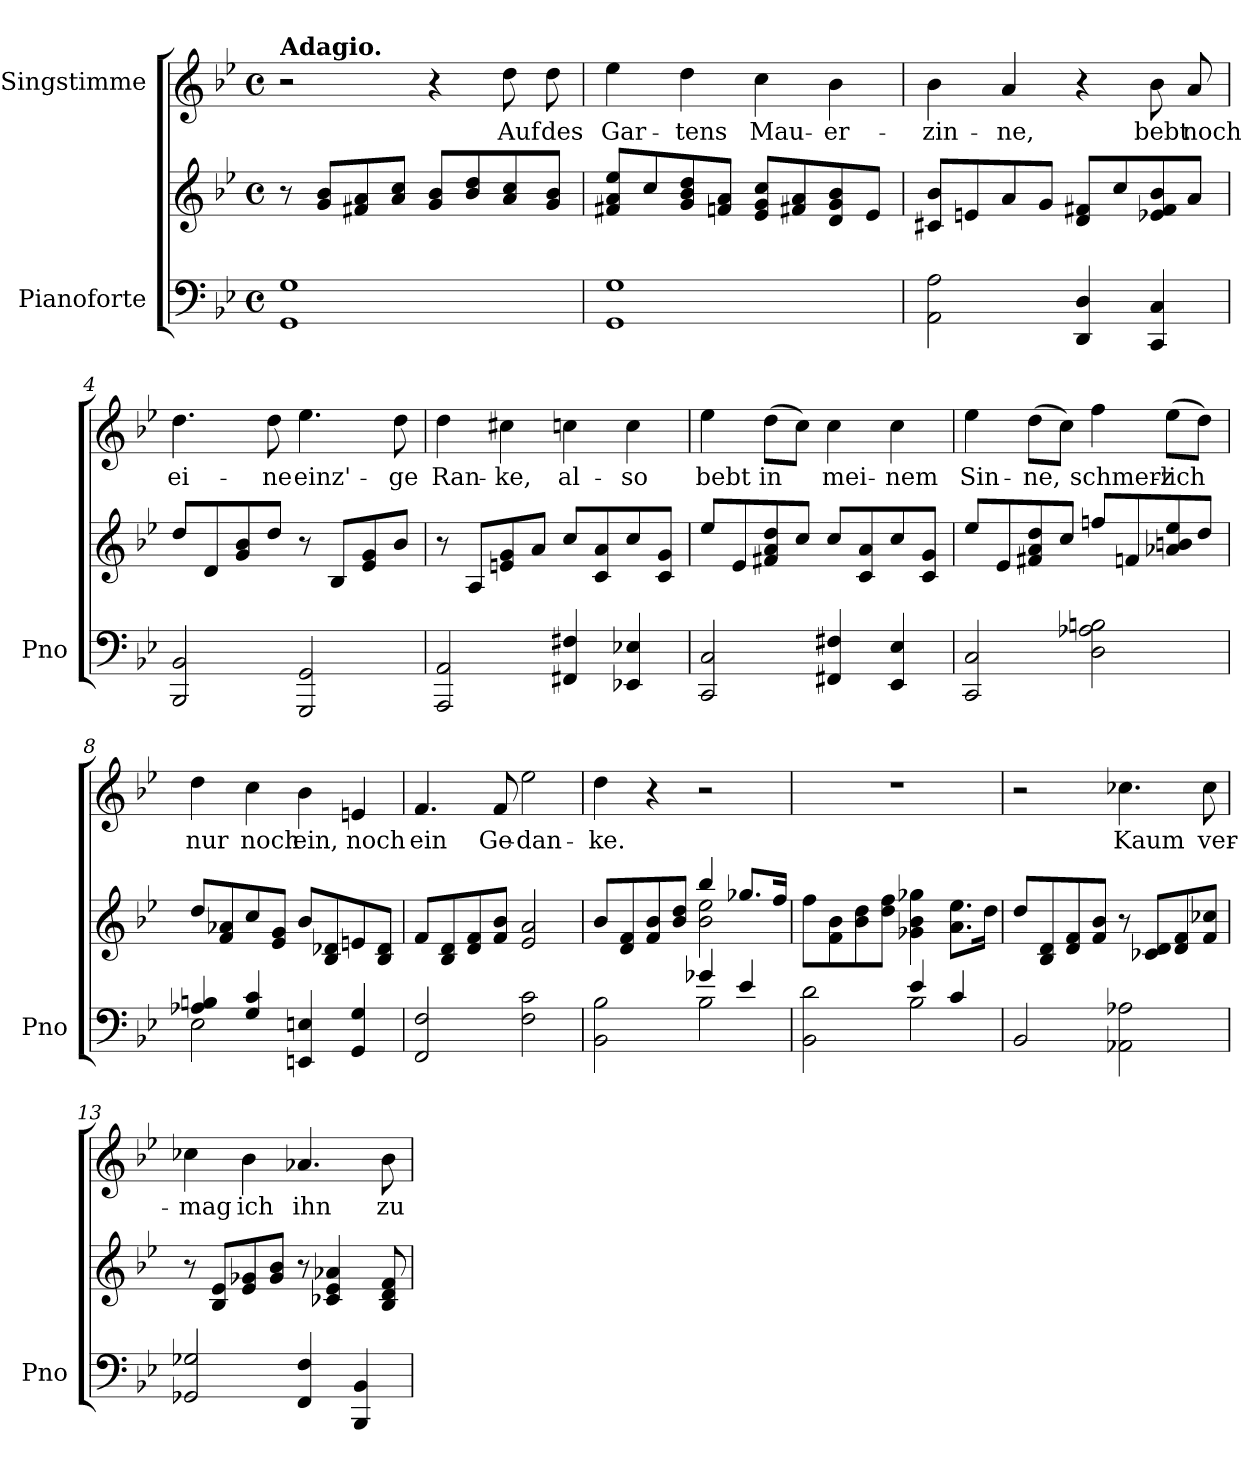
**kern	**kern	**kern	**text
*part2	*part2	*part1	*part1
*staff3	*staff2	*staff1	*staff1
*I"Pianoforte	*	*I"Singstimme	*
*I'Pno	*	*	*
*clefF4	*clefG2	*clefG2	*
*k[b-e-]	*k[b-e-]	*k[b-e-]	*
*M4/4	*M4/4	*M4/4	*
*met(c)	*met(c)	*met(c)	*
=1	=1	=1	=1
!	!	!LO:TX:a:B:t=Adagio.	!
1GG 1G	8r	2r	.
.	8g/ 8b-/L	.	.
.	8f#X/ 8a/	.	.
.	8a/ 8cc/J	.	.
.	8g/ 8b-/L	4r	.
.	8b-/ 8dd/	.	.
!	!	!	!LO:LY:b
.	8a/ 8cc/	8dd\	Auf
!	!	!	!LO:LY:b
.	8g/ 8b-/J	8dd\	des
=2	=2	=2	=2
!	!	!	!LO:LY:b
1GG 1G	8f#X/ 8a/ 8ee-/L	4ee-\	Gar-
.	8cc/	.	.
!	!	!	!LO:LY:b
.	8g/ 8b-/ 8dd/	4dd\	-tens
.	8fn/ 8a/J	.	.
!	!	!	!LO:LY:b
.	8e-/ 8g/ 8cc/L	4cc\	Mau-
.	8f#X/ 8a/	.	.
!	!	!	!LO:LY:b
.	8d/ 8g/ 8b-/	4b-\	-er-
.	8e-/J	.	.
=3	=3	=3	=3
!	!	!	!LO:LY:b
2AA\ 2A\	8c#X/ 8b-/L	4b-\	-zin-
.	8en/	.	.
!	!	!	!LO:LY:b
.	8a/	4a/	-ne,
.	8g/J	.	.
4DD/ 4D/	8d/ 8f#X/L	4r	.
.	8cc/	.	.
!	!	!	!LO:LY:b
4CC/ 4C/	8e-X/ 8f#/ 8b-/	8b-\	bebt
!	!	!	!LO:LY:b
.	8a/J	8a/	noch
!!LO:LB:g=z
=4	=4	=4	=4
!	!	!	!LO:LY:b
2BBB-/ 2BB-/	8dd/L	4.dd\	ei-
.	8d/	.	.
.	8g/ 8b-/	.	.
!	!	!	!LO:LY:b
.	8dd/J	8dd\	-ne
!	!	!	!LO:LY:b
2GGG/ 2GG/	8r	4.ee-\	einz'-
.	8B-/L	.	.
.	8e-/ 8g/	.	.
!	!	!	!LO:LY:b
.	8b-/J	8dd\	-ge
!!LO:LB:g=z
=5	=5	=5	=5
!	!	!	!LO:LY:b
2AAA/ 2AA/	8r	4dd\	Ran-
.	8A/L	.	.
!	!	!	!LO:LY:b
.	8en/ 8g/	4cc#X\	-ke,
.	8a/J	.	.
!	!	!	!LO:LY:b
4FF#X/ 4F#X/	8cc/L	4ccn\	al-
.	8c/ 8a/	.	.
!	!	!	!LO:LY:b
4EE-X/ 4E-X/	8cc/	4cc\	-so
.	8c/ 8g/J	.	.
=6	=6	=6	=6
!	!	!	!LO:LY:b
2CC/ 2C/	8ee-/L	4ee-\	bebt
.	8e-/	.	.
!	!	!	!LO:LY:b
.	8f#X/ 8a/ 8dd/	(8dd\L	in
.	8cc/J	8cc\J)	.
!	!	!	!LO:LY:b
4FF#X/ 4F#X/	8cc/L	4cc\	mei-
.	8c/ 8a/	.	.
!	!	!	!LO:LY:b
4EE-/ 4E-/	8cc/	4cc\	-nem
.	8c/ 8g/J	.	.
=7	=7	=7	=7
!	!	!	!LO:LY:b
2CC/ 2C/	8ee-/L	4ee-\	Sin-
.	8e-/	.	.
!	!	!	!LO:LY:b
.	8f#X/ 8a/ 8dd/	(8dd\L	-ne,
.	8cc/J	8cc\J)	.
!	!	!	!LO:LY:b
2D\ 2A-X\ 2Bn\	8ffn/L	4ff\	schmerz-
.	8fn/	.	.
!	!	!	!LO:LY:b
.	8a-X/ 8bn/ 8ee-/	(8ee-\L	-lich
.	8dd/J	8dd\J)	.
=8	=8	=8	=8
*^	*	*	*
!	!	!	!	!LO:LY:b
4A-X/ 4Bn/	2E-\	8dd/L	4dd\	nur
.	.	8f/ 8a-X/	.	.
!	!	!	!	!LO:LY:b
4G/ 4c/	.	8cc/	4cc\	noch
.	.	8e-/ 8g/J	.	.
!	!	!	!	!LO:LY:b
4EEn/ 4En/	2ryy	8b-/L	4b-\	ein,
.	.	8B-/ 8d-X/	.	.
!	!	!	!	!LO:LY:b
4GG/ 4G/	.	8en/	4en/	noch
.	.	8B-/ 8d-/J	.	.
*v	*v	*	*	*
!!LO:PB:g=z
=9	=9	=9	=9
!	!	!	!LO:LY:b
2FF/ 2F/	8f/L	4.f/	ein
.	8B-/ 8d/	.	.
.	8d/ 8f/	.	.
!	!	!	!LO:LY:b
.	8f/ 8b-/J	8f/	Ge-
!	!	!	!LO:LY:b
2F\ 2c\	2e-/ 2a/	2ee-\	-dan-
!!LO:LB:g=z
=10	=10	=10	=10
*^	*^	*	*
!	!	!	!	!	!LO:LY:b
2BB-\ 2B-\	2ryy	8b-/L	2ryy	4dd\	ke.
.	.	8d/ 8f/	.	.	.
.	.	8f/ 8b-/	.	4r	.
.	.	8b-/ 8dd/J	.	.	.
4g-X/	2B-\	4bb-/	2b-\ 2ee-\	2r	.
4e-/	.	8.gg-X/L	.	.	.
.	.	16ff/Jk	.	.	.
*	*	*v	*v	*	*
=11	=11	=11	=11	=11
2BB-\ 2d\	2ryy	8ff\L	1r	.
.	.	8f\ 8b-\	.	.
.	.	8b-\ 8dd\	.	.
.	.	8dd\ 8ff\J	.	.
4e-/	2B-\	4g-X\ 4b-\ 4gg-X\	.	.
4c/	.	8.a\ 8.ee-\L	.	.
.	.	16dd\Jk	.	.
*v	*v	*	*	*
=12	=12	=12	=12
2BB-/	8dd/L	2r	.
.	8B-/ 8d/	.	.
.	8d/ 8f/	.	.
.	8f/ 8b-/J	.	.
!	!	!	!LO:LY:b
2AA-X\ 2A-X\	8r	4.cc-X\	Kaum
.	8c-X/ 8d/L	.	.
.	8d/ 8f/	.	.
!	!	!	!LO:LY:b
.	8f/ 8cc-X/J	8cc-\	ver-
=13	=13	=13	=13
!	!	!	!LO:LY:b
2GG-X/ 2G-X/	8r	4cc-X\	mag
.	8B-/ 8e-/L	.	.
!	!	!	!LO:LY:b
.	8e-/ 8g-X/	4b-\	ich
.	8g-/ 8b-/J	.	.
!	!	!	!LO:LY:b
4FF/ 4F/	8r	4.a-X/	ihn
.	4c-X/ 4e-/ 4a-X/	.	.
4BBB-/ 4BB-/	.	.	.
!	!	!	!LO:LY:b
.	8B-/ 8d/ 8f/	8b-\	zu
=	=	=	=
*-	*-	*-	*-
